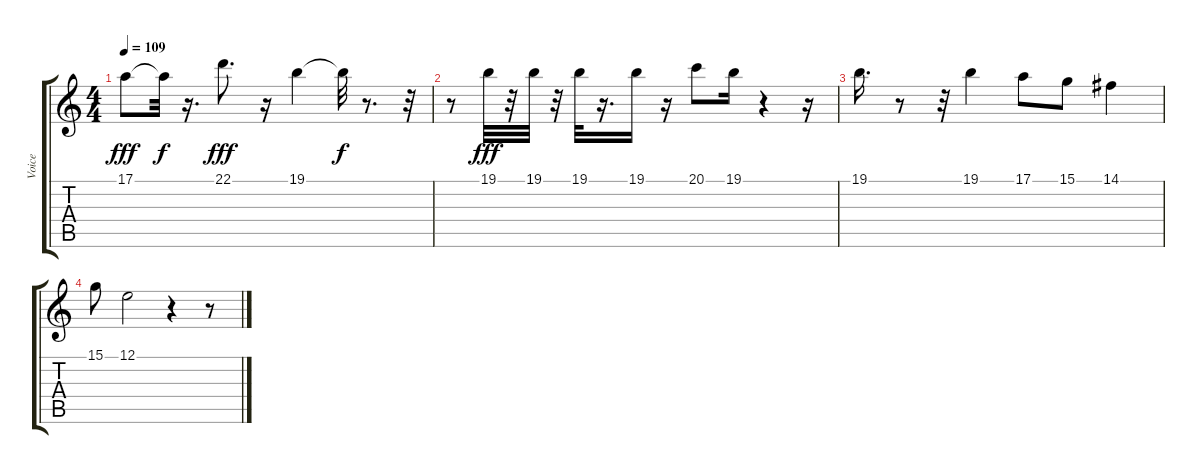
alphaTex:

\track ("Voice" "Voice") {instrument trumpet}
\staff {score tabs}
\tuning (E4 B3 G3 D3 A2 E2) {hide}
\ts (4 4)
\tempo 109
\clef g2
\ks c
17.1.8{dy fff} 17.1{t}.32{dy f} r.16{d} 22.1.8{d dy fff} r.16 19.1.4 19.1{t}.32{dy f} r.8{d} r.32 |
r.8 19.1.32{dy fff} r.32 19.1.32 r.32 19.1.32 r.16{d} 19.1.16 r.16 20.1.8 19.1.16 r.4 r.16 |
19.1.16{d} r.8 r.32 19.1.4 17.1.8 15.1.8 14.1.4 |
15.1.8 12.1.2 r.4 r.8
